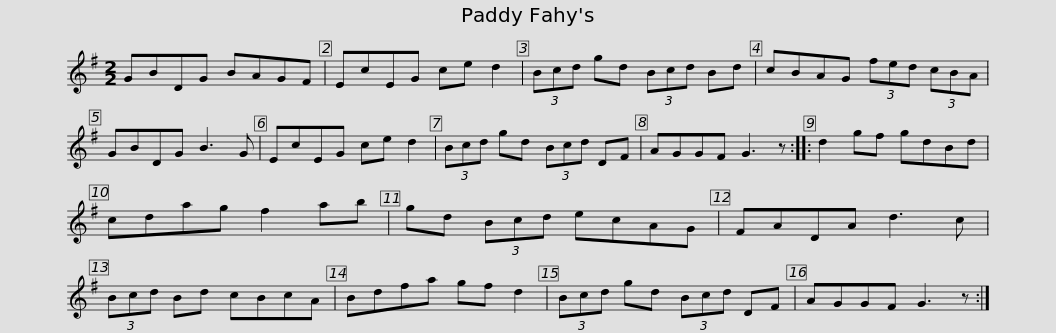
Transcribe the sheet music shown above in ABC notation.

X:1
L:1/8
M:2/2
I:linebreak $
K:G
V:1 treble
V:1
 GBDG BAGF | EcEG ce d2 | (3Bcd gd (3Bcd Bd | cBAG (3fed (3cBA | GBDG B3 G |$ %5
 EcEG ce d2 | (3Bcd gd (3Bcd DF | AGGF G3 z :: d2 gf gdBd | cdag f2 ab |$ %10
 gd (3Bcd ecAG | FADA d3 c | (3Bcd Bd cBcA | Bdfa gf d2 | (3Bcd gd (3Bcd DF |$ %15
 AGGF G3 z :| %16
